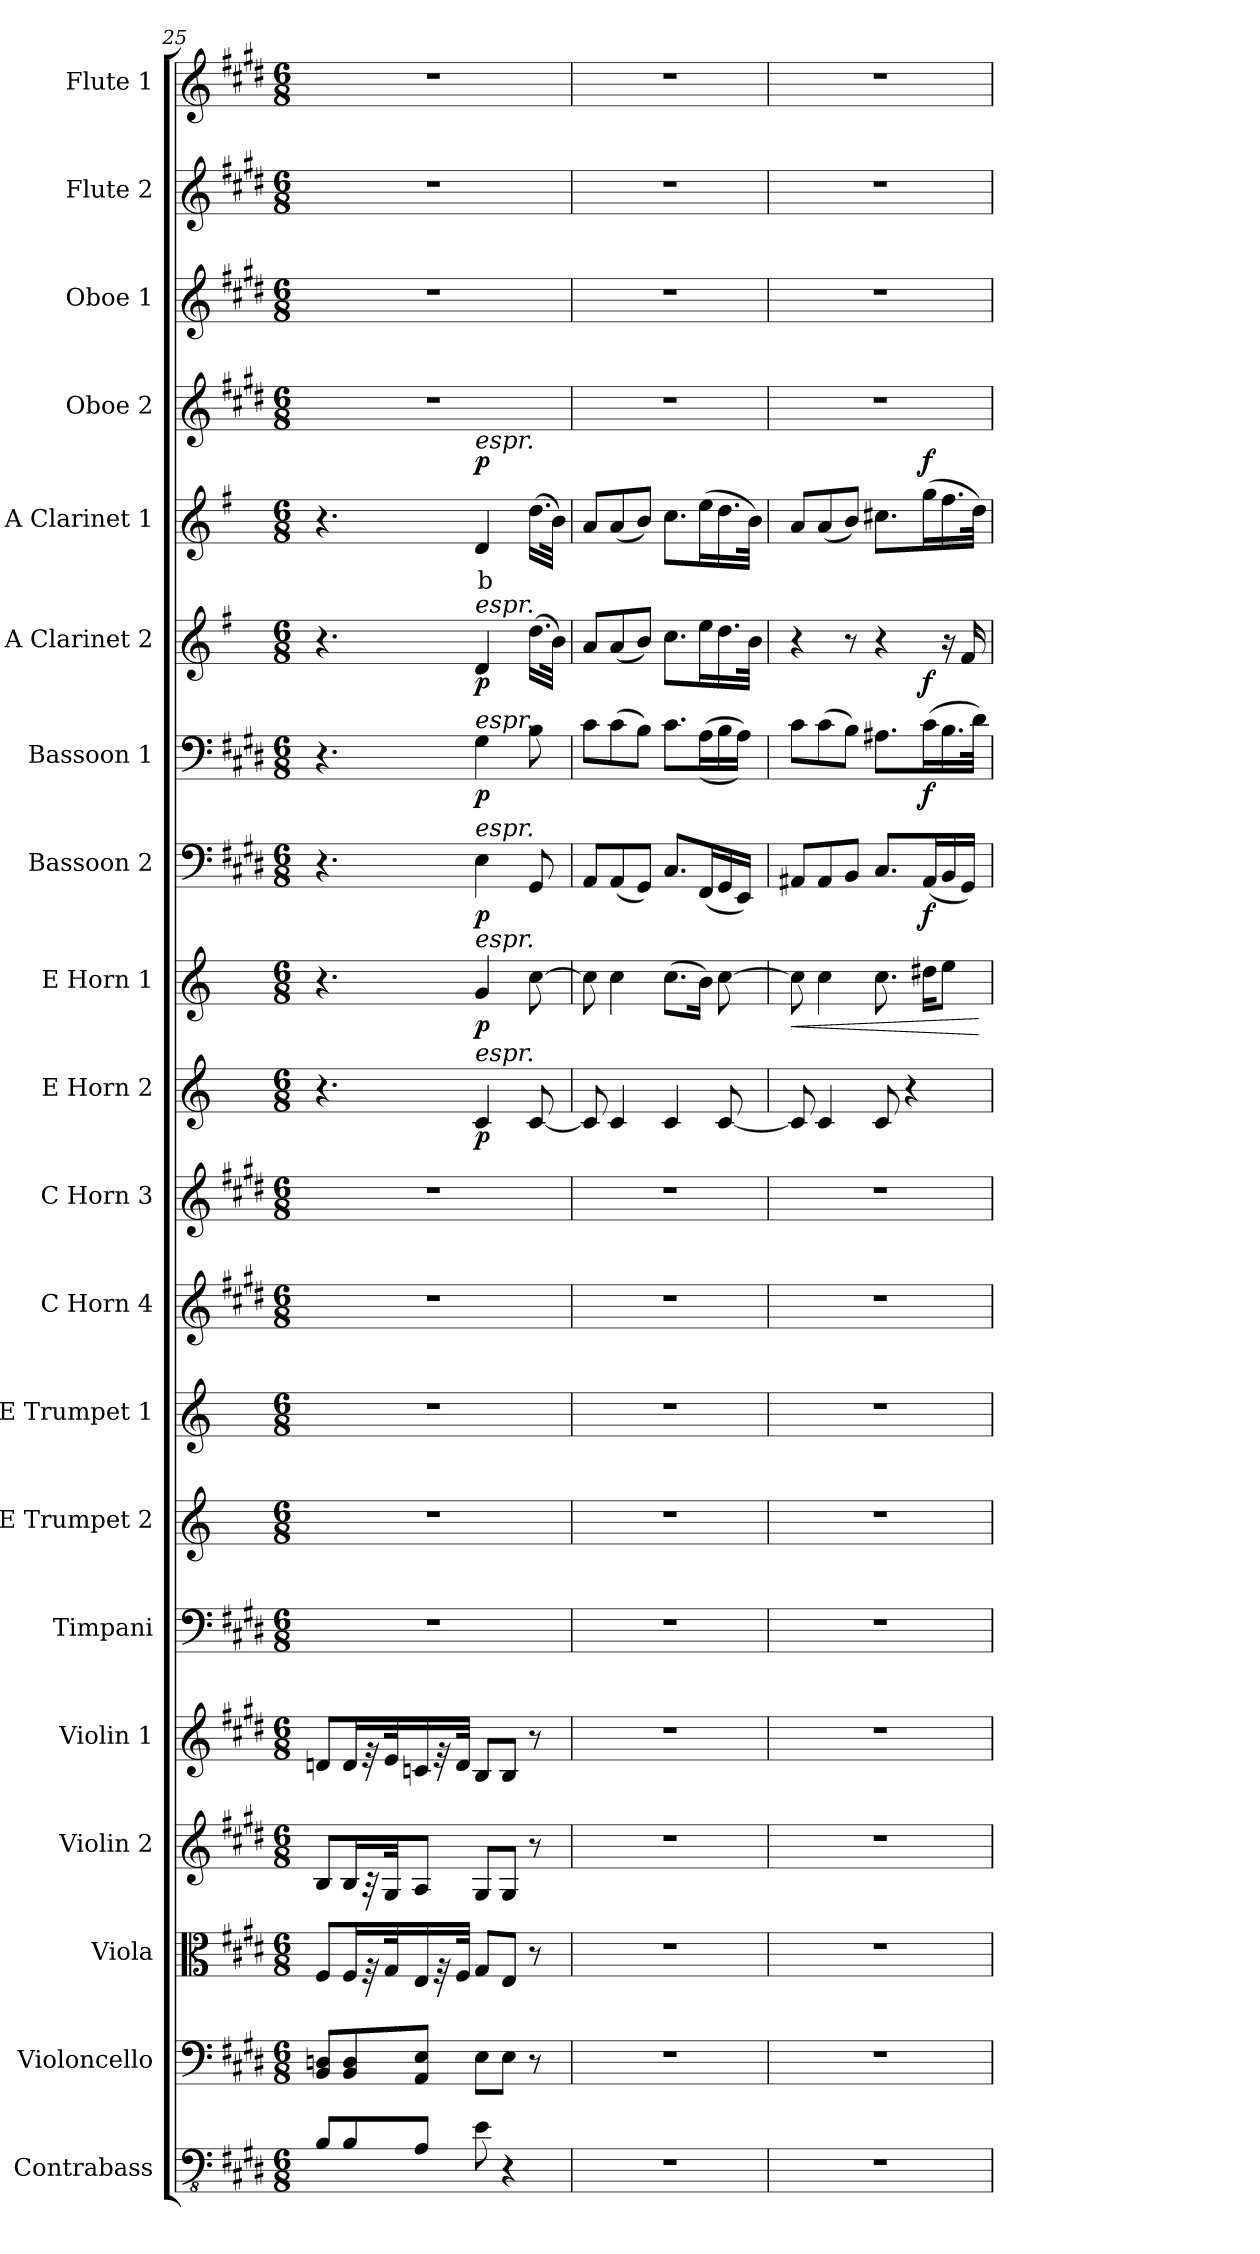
**kern	**kern	**kern	**kern	**kern	**kern	**kern	**kern	**kern	**kern	**kern	**dynam	**kern	**dynam	**kern	**dynam	**kern	**dynam	**kern	**dynam	**kern	**text	**dynam	**kern	**kern	**kern	**kern
*part20	*part19	*part18	*part17	*part16	*part15	*part14	*part13	*part12	*part11	*part10	*part10	*part9	*part9	*part8	*part8	*part7	*part7	*part6	*part6	*part5	*part5	*part5	*part4	*part3	*part2	*part1
*staff20	*staff19	*staff18	*staff17	*staff16	*staff15	*staff14	*staff13	*staff12	*staff11	*staff10	*staff10	*staff9	*staff9	*staff8	*staff8	*staff7	*staff7	*staff6	*staff6	*staff5	*staff5	*staff5	*staff4	*staff3	*staff2	*staff1
*I"Contrabass	*I"Violoncello	*I"Viola	*I"Violin 2	*I"Violin 1	*I"Timpani	*I"E Trumpet 2	*I"E Trumpet 1	*I"C Horn 4	*I"C Horn 3	*I"E Horn 2	*	*I"E Horn 1	*	*I"Bassoon 2	*	*I"Bassoon 1	*	*I"A Clarinet 2	*	*I"A Clarinet 1	*	*	*I"Oboe 2	*I"Oboe 1	*I"Flute 2	*I"Flute 1
*I'Cb	*I'Vc	*I'Vla	*I'Vln 2	*I'Vln 1	*I'Timp	*I'Tpt 2	*I'Tpt 1	*I'Hn 4	*I'Hn 3	*I'Hn 2	*	*I'Hn 1	*	*I'Bsn 2	*	*I'Bsn 1	*	*I'Cl 2	*	*I'Cl 1	*	*	*I'Ob 2	*I'Ob 1	*I'Fl 2	*I'Fl 1
*clefFv4	*clefF4	*clefC3	*clefG2	*clefG2	*clefF4	*clefG2	*clefG2	*clefG2	*clefG2	*clefG2	*	*clefG2	*	*clefF4	*	*clefF4	*	*clefG2	*	*clefG2	*	*	*clefG2	*clefG2	*clefG2	*clefG2
*ITrd7c12	*	*	*	*	*	*ITrd-2c-4	*ITrd-2c-4	*ITrd7c12	*ITrd7c12	*ITrd5c8	*	*ITrd5c8	*	*	*	*	*	*ITrd2c3	*	*ITrd2c3	*	*	*	*	*	*
*k[f#c#g#d#]	*k[f#c#g#d#]	*k[f#c#g#d#]	*k[f#c#g#d#]	*k[f#c#g#d#]	*k[f#c#g#d#]	*k[f#c#g#d#]	*k[f#c#g#d#]	*k[f#c#g#d#]	*k[f#c#g#d#]	*k[f#c#g#d#]	*	*k[f#c#g#d#]	*	*k[f#c#g#d#]	*	*k[f#c#g#d#]	*	*k[f#c#g#d#]	*	*k[f#c#g#d#]	*	*	*k[f#c#g#d#]	*k[f#c#g#d#]	*k[f#c#g#d#]	*k[f#c#g#d#]
*M6/8	*M6/8	*M6/8	*M6/8	*M6/8	*M6/8	*M6/8	*M6/8	*M6/8	*M6/8	*M6/8	*	*M6/8	*	*M6/8	*	*M6/8	*	*M6/8	*	*M6/8	*	*	*M6/8	*M6/8	*M6/8	*M6/8
=25	=25	=25	=25	=25	=25	=25	=25	=25	=25	=25	=25	=25	=25	=25	=25	=25	=25	=25	=25	=25	=25	=25	=25	=25	=25	=25
8BBB/L	8BB/ 8Dn/L	8F#/L	8B/L	8dn/L	2.r	2.r	2.r	2.r	2.r	4.r	.	4.r	.	4.r	.	4.r	.	4.r	.	4.r	.	.	2.r	2.r	2.r	2.r
8BBB/	8BB/ 8D/	16F#/L	16B/L	16d/L	.	.	.	.	.	.	.	.	.	.	.	.	.	.	.	.	.	.	.	.	.	.
.	.	32r	32r	32r	.	.	.	.	.	.	.	.	.	.	.	.	.	.	.	.	.	.	.	.	.	.
.	.	32G#/J	32G#/JJ	32e/J	.	.	.	.	.	.	.	.	.	.	.	.	.	.	.	.	.	.	.	.	.	.
8AAA/J	8AA/ 8E/J	16E/	8A/J	16cn/	.	.	.	.	.	.	.	.	.	.	.	.	.	.	.	.	.	.	.	.	.	.
.	.	32r	.	32r	.	.	.	.	.	.	.	.	.	.	.	.	.	.	.	.	.	.	.	.	.	.
.	.	32F#/JJJ	.	32d/JJJ	.	.	.	.	.	.	.	.	.	.	.	.	.	.	.	.	.	.	.	.	.	.
!	!	!	!	!	!	!	!	!	!	!	!	!	!	!	!	!	!	!	!	!LO:TX:i:t=espr.	!	!	!	!	!	!
!	!	!	!	!	!	!	!	!	!	!	!	!	!	!	!	!	!	!LO:TX:i:t=espr.	!	!	!	!	!	!	!	!
!	!	!	!	!	!	!	!	!	!	!	!	!	!	!	!	!LO:TX:i:t=espr.	!	!	!	!	!	!	!	!	!	!
!	!	!	!	!	!	!	!	!	!	!	!	!	!	!LO:TX:i:t=espr.	!	!	!	!	!	!	!	!	!	!	!	!
!	!	!	!	!	!	!	!	!	!	!	!	!LO:TX:i:t=espr.	!	!	!	!	!	!	!	!	!	!	!	!	!	!
!	!	!	!	!	!	!	!	!	!	!LO:TX:i:t=espr.	!	!	!	!	!	!	!	!	!	!	!	!	!	!	!	!
!	!	!	!	!	!	!	!	!	!	!	!LO:DY:b	!	!LO:DY:b	!	!LO:DY:b	!	!LO:DY:b	!	!LO:DY:b	!	!LO:LY:b:color=#FF0000	!LO:DY:b	!	!	!	!
8EE\	8E\L	8G#/L	8G#/L	8B/L	.	.	.	.	.	4E/	p	4B/	p	4E\	p	4G#\	p	4B/	p	4B/	b	p	.	.	.	.
4r	8E\J	8E/J	8G#/J	8B/J	.	.	.	.	.	.	.	.	.	.	.	.	.	.	.	.	.	.	.	.	.	.
.	8r	8r	8r	8r	.	.	.	.	.	[8E/	.	[8e\	.	8GG#/	.	8B\	.	(16.b\LL	.	(16.b\LL	.	.	.	.	.	.
.	.	.	.	.	.	.	.	.	.	.	.	.	.	.	.	.	.	32g#\JJk)	.	32g#\JJk)	.	.	.	.	.	.
!!LO:PB:g=z
=26	=26	=26	=26	=26	=26	=26	=26	=26	=26	=26	=26	=26	=26	=26	=26	=26	=26	=26	=26	=26	=26	=26	=26	=26	=26	=26
2.r	2.r	2.r	2.r	2.r	2.r	2.r	2.r	2.r	2.r	8E/]	.	8e\]	.	8AA/L	.	8c#\L	.	8f#/L	.	8f#/L	.	.	2.r	2.r	2.r	2.r
.	.	.	.	.	.	.	.	.	.	4E/	.	4e\	.	(8AA/	.	(8c#\	.	(8f#/	.	(8f#/	.	.	.	.	.	.
.	.	.	.	.	.	.	.	.	.	.	.	.	.	8GG#/J)	.	8B\J)	.	8g#/J)	.	8g#/J)	.	.	.	.	.	.
.	.	.	.	.	.	.	.	.	.	4E/	.	(8.e\L	.	8.C#/L	.	8.c#\L	.	8.a\L	.	8.a\L	.	.	.	.	.	.
.	.	.	.	.	.	.	.	.	.	.	.	16d#\Jk)	.	(16FF#/L	.	((16A\L	.	16cc#\L	.	(16cc#\L	.	.	.	.	.	.
.	.	.	.	.	.	.	.	.	.	[8E/	.	[8e\	.	16GG#/	.	16B\	.	16.b\	.	16.b\	.	.	.	.	.	.
.	.	.	.	.	.	.	.	.	.	.	.	.	.	16EE/JJ)	.	16A\JJ))	.	.	.	.	.	.	.	.	.	.
.	.	.	.	.	.	.	.	.	.	.	.	.	.	.	.	.	.	32g#\JJk	.	32g#\JJk)	.	.	.	.	.	.
=27	=27	=27	=27	=27	=27	=27	=27	=27	=27	=27	=27	=27	=27	=27	=27	=27	=27	=27	=27	=27	=27	=27	=27	=27	=27	=27
!	!	!	!	!	!	!	!	!	!	!	!	!	!LO:HP:b	!	!	!	!	!	!	!	!	!	!	!	!	!
*	*	*	*	*	*	*	*	*	*	*	*	*	*	*	*	*	*	*^	*	*	*	*	*	*	*	*
2.r	2.r	2.r	2.r	2.r	2.r	2.r	2.r	2.r	2.r	8E/]	.	8e\]	<	8AA#X/L	.	8c#\L	.	4r	2ryy	.	8f#/L	.	.	2.r	2.r	2.r	2.r
.	.	.	.	.	.	.	.	.	.	4E/	.	4e\	.	8AA#/	.	(8c#\	.	.	.	.	(8f#/	.	.	.	.	.	.
.	.	.	.	.	.	.	.	.	.	.	.	.	.	8BB/J	.	8B\J)	.	8r	.	.	8g#/J)	.	.	.	.	.	.
.	.	.	.	.	.	.	.	.	.	8E/	.	8.e\	.	8.C#/L	.	8.A#X\L	.	4r	.	.	8.a#X\L	.	.	.	.	.	.
.	.	.	.	.	.	.	.	.	.	4r	.	.	.	.	.	.	.	.	16ryy	.	.	.	.	.	.	.	.
!	!	!	!	!	!	!	!	!	!	!	!	!	!	!	!LO:DY:b	!	!LO:DY:b	!	!	!LO:DY:b	!	!	!LO:DY:b	!	!	!	!
.	.	.	.	.	.	.	.	.	.	.	.	16f##X\KL	.	(16AA#/L	f	(16c#\L	f	.	8.ryy	f	(16ee\L	.	f	.	.	.	.
.	.	.	.	.	.	.	.	.	.	.	.	8g#\J	.	16BB/	.	16.B\	.	16r	.	.	16.dd#\	.	.	.	.	.	.
.	.	.	.	.	.	.	.	.	.	.	.	.	.	16GG#/JJ)	.	.	.	16d#/	.	.	.	.	.	.	.	.	.
.	.	.	.	.	.	.	.	.	.	.	.	.	.	.	.	32d#\JJk)	.	.	.	.	32b\JJk)	.	.	.	.	.	.
.	.	.	.	.	.	.	.	.	.	.	.	.	[	.	.	.	.	.	.	.	.	.	.	.	.	.	.
*	*	*	*	*	*	*	*	*	*	*	*	*	*	*	*	*	*	*v	*v	*	*	*	*	*	*	*	*
=	=	=	=	=	=	=	=	=	=	=	=	=	=	=	=	=	=	=	=	=	=	=	=	=	=	=
*-	*-	*-	*-	*-	*-	*-	*-	*-	*-	*-	*-	*-	*-	*-	*-	*-	*-	*-	*-	*-	*-	*-	*-	*-	*-	*-
